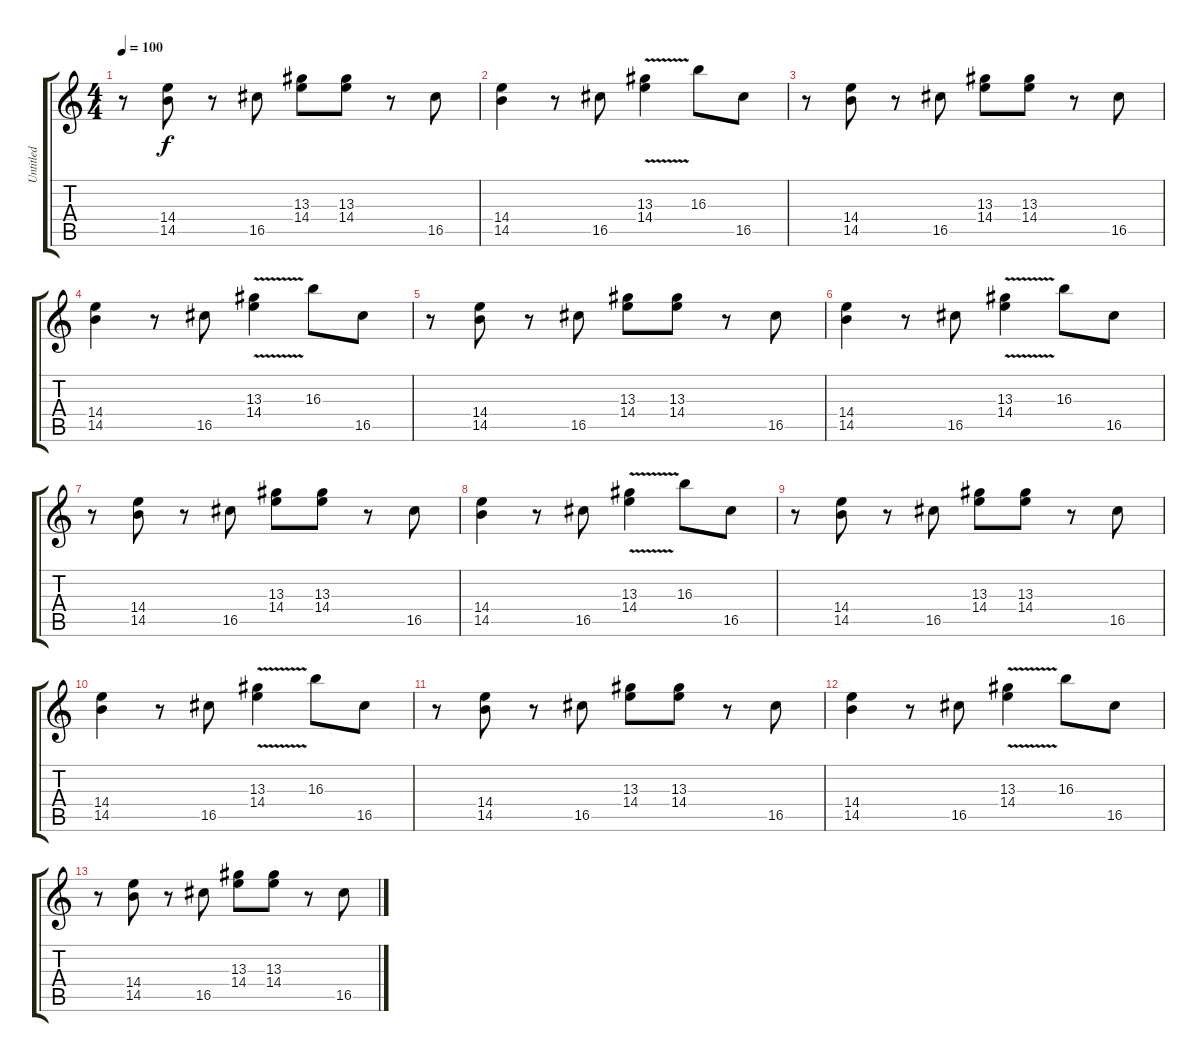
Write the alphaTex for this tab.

\track ("Untitled" "Untitled") {instrument electricguitarjazz}
\staff {score tabs}
\tuning (E4 B3 G3 D3 A2 E2) {hide}
\ts (4 4)
\tempo 100
\clef g2
\ks c
r.8{dy f} (14.4 14.5).8 r.8 16.5.8 (13.3 14.4).8 (13.3 14.4).8 r.8 16.5.8 |
(14.4 14.5).4 r.8 16.5.8 (13.3{v} 14.4{v}).4 16.3.8 16.5.8 |
r.8 (14.4 14.5).8 r.8 16.5.8 (13.3 14.4).8 (13.3 14.4).8 r.8 16.5.8 |
(14.4 14.5).4 r.8 16.5.8 (13.3{v} 14.4{v}).4 16.3.8 16.5.8 |
r.8 (14.4 14.5).8 r.8 16.5.8 (13.3 14.4).8 (13.3 14.4).8 r.8 16.5.8 |
(14.4 14.5).4 r.8 16.5.8 (13.3{v} 14.4{v}).4 16.3.8 16.5.8 |
r.8 (14.4 14.5).8 r.8 16.5.8 (13.3 14.4).8 (13.3 14.4).8 r.8 16.5.8 |
(14.4 14.5).4 r.8 16.5.8 (13.3{v} 14.4{v}).4 16.3.8 16.5.8 |
r.8 (14.4 14.5).8 r.8 16.5.8 (13.3 14.4).8 (13.3 14.4).8 r.8 16.5.8 |
(14.4 14.5).4 r.8 16.5.8 (13.3{v} 14.4{v}).4 16.3.8 16.5.8 |
r.8 (14.4 14.5).8 r.8 16.5.8 (13.3 14.4).8 (13.3 14.4).8 r.8 16.5.8 |
(14.4 14.5).4 r.8 16.5.8 (13.3{v} 14.4{v}).4 16.3.8 16.5.8 |
r.8 (14.4 14.5).8 r.8 16.5.8 (13.3 14.4).8 (13.3 14.4).8 r.8 16.5.8
